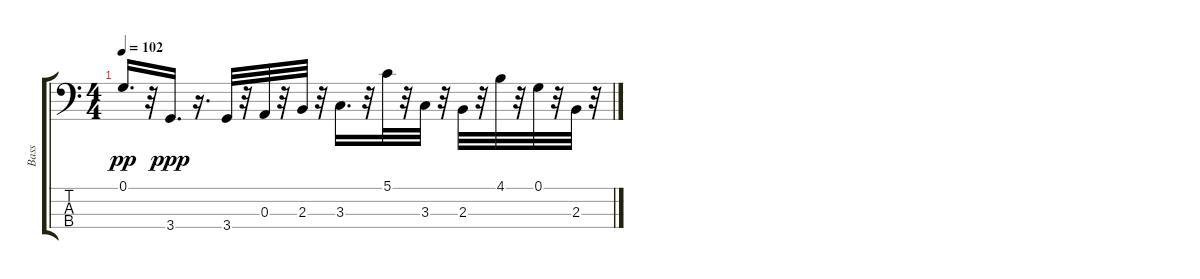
\track ("Bass" "Bass") {instrument synthbass1}
\staff {score tabs}
\tuning (G2 D2 A1 E1) {hide}
\ts (4 4)
\tempo 102
\clef f4
\ks c
0.1.16{d dy pp} r.32 3.4.16{d dy ppp} r.16{d} 3.4.32 r.32 0.3.32 r.32 2.3.32 r.32 3.3.16{d} r.32 5.1.32 r.32 3.3.32 r.32 2.3.32 r.32 4.1.32 r.32 0.1.32 r.32 2.3.32 r.32
